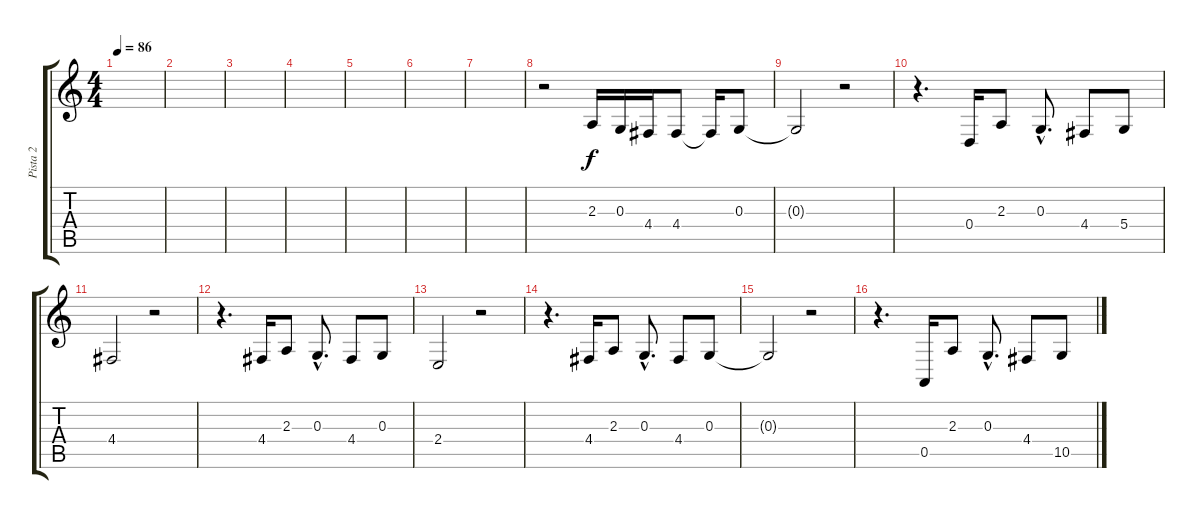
\track ("Pista 2" "Pista 2") {instrument englishhorn}
\staff {score tabs}
\tuning (E4 B3 G3 D3 A2 E2) {hide}
\ts (4 4)
\tempo 86
\clef g2
\ks c
|
|
|
|
|
|
|
r.2 2.3.16 0.3.16 4.4.16 4.4.8 4.4{t}.16 0.3.8 |
0.3{t}.2 r.2 |
r.4{d} 0.4.16 2.3.8 0.3{hac}.8{d} 4.4.8 5.4.8 |
4.4.2 r.2 |
r.4{d} 4.4.16 2.3.8 0.3{hac}.8{d} 4.4.8 0.3.8 |
2.4.2 r.2 |
r.4{d} 4.4.16 2.3.8 0.3{hac}.8{d} 4.4.8 0.3.8 |
0.3{t}.2 r.2 |
r.4{d} 0.5.16 2.3.8 0.3{hac}.8{d} 4.4.8 10.5{sl}.8
